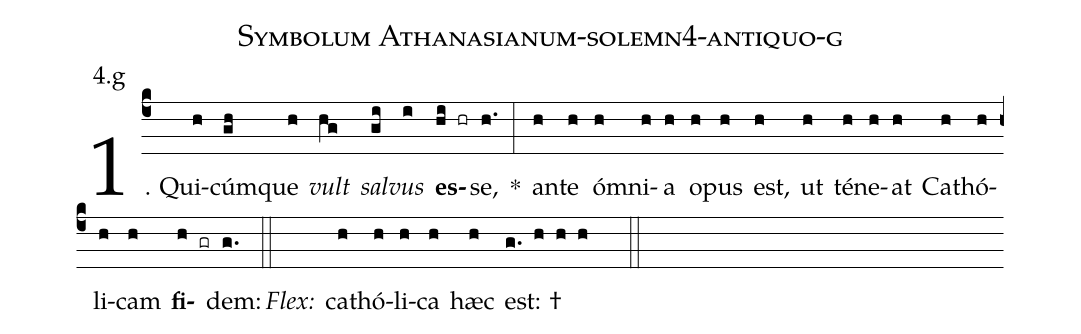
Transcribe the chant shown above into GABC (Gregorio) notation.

name: Symbolum Athanasianum-solemn4-antiquo-g;
annotation: 4.g;
%%
(c4)1. Qui(h)cúm(gh)que(h) <i>vult</i>(hg) <i>sal</i>(gi)<i>vus</i>(i) <b>es</b>(hi hr)se,(h.) *(:) an(h)te(h) óm(h)ni(h)a(h) o(h)pus(h) est,(h) ut(h) té(h)ne(h)at(h) Ca(h)thó(h)li(h)cam(h) <b>fi</b>(h gr)dem:(g.) (::)
<i>Flex:</i>()  ca(h)thó(h)li(h)ca(h) hæc(h) est: †(g. h h h  ::)
